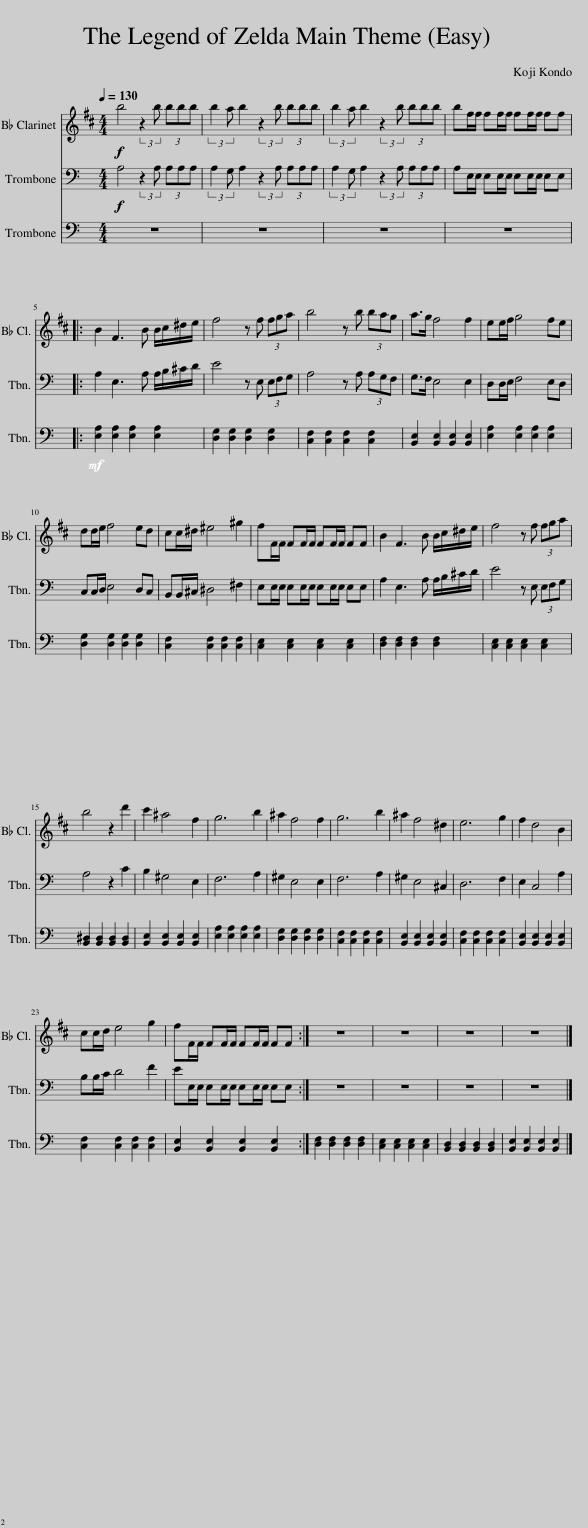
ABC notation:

X:1
%%score 1 2 3
L:1/8
Q:1/4=130
M:4/4
I:linebreak $
K:C
V:1 treble transpose=-2
V:2 bass
V:3 bass
V:1
[K:D]!f! b4 (3:2:2z2 b (3bbb | (3:2:2b2 a b2 (3:2:2z2 b (3bbb | (3:2:2b2 a b2 (3:2:2z2 b (3bbb | bf/f/ ff/f/ ff/f/ ff |:$ B2 F3 B B/c/^d/e/ | %5
 f4 z f (3fga | b4 z b (3bag | a>g f4 f2 | ee/f/ g4 fe |$ dd/e/ f4 ed | %10
 cc/^d/ ^e4 ^g2 | fF/F/ FF/F/ FF/F/ FF | B2 F3 B B/c/^d/e/ | f4 z f (3fga |$ b4 z2 d'2 | %15
 c'2 ^a4 f2 | g6 b2 | ^a2 f4 f2 | g6 b2 | ^a2 f4 ^d2 | %20
 e6 g2 | f2 d4 B2 |$ cc/d/ e4 g2 | fF/F/ FF/F/ FF/F/ FF :| z8 | %25
 z8 | z8 | z8 |] %28
V:2
!f! A,4 (3:2:2z2 A, (3A,A,A, | (3:2:2A,2 G, A,2 (3:2:2z2 A, (3A,A,A, | (3:2:2A,2 G, A,2 (3:2:2z2 A, (3A,A,A, | A,E,/E,/ E,E,/E,/ E,E,/E,/ E,E, |:$ A,2 E,3 A, A,/B,/^C/D/ | %5
 E4 z E, (3E,F,G, | A,4 z A, (3A,G,F, | G,>F, E,4 E,2 | D,D,/E,/ F,4 E,D, |$ C,C,/D,/ E,4 D,C, | %10
 B,,B,,/^C,/ ^D,4 ^F,2 | E,E,/E,/ E,E,/E,/ E,E,/E,/ E,E, | A,2 E,3 A, A,/B,/^C/D/ | E4 z E, (3E,F,G, |$ A,4 z2 C2 | %15
 B,2 ^G,4 E,2 | F,6 A,2 | ^G,2 E,4 E,2 | F,6 A,2 | ^G,2 E,4 ^C,2 | %20
 D,6 F,2 | E,2 C,4 A,2 |$ B,B,/C/ D4 F2 | EE,/E,/ E,E,/E,/ E,E,/E,/ E,E, :| z8 | %25
 z8 | z8 | z8 |] %28
V:3
 z8 | z8 | z8 | z8 |:$!mf! [E,A,]2 [E,A,]2 [E,A,]2 [E,A,]2 | %5
 [D,G,]2 [D,G,]2 [D,G,]2 [D,G,]2 | [C,F,]2 [C,F,]2 [C,F,]2 [C,F,]2 | [B,,E,]2 [B,,E,]2 [B,,E,]2 [B,,E,]2 | [E,A,]2 [E,A,]2 [E,A,]2 [E,A,]2 |$ [D,G,]2 [D,G,]2 [D,G,]2 [D,G,]2 | %10
 [C,F,]2 [C,F,]2 [C,F,]2 [C,F,]2 | [C,E,]2 [C,E,]2 [C,E,]2 [C,E,]2 | [D,F,]2 [D,F,]2 [D,F,]2 [D,F,]2 | [C,E,]2 [C,E,]2 [C,E,]2 [C,E,]2 |$ [B,,^D,]2 [B,,D,]2 [B,,D,]2 [B,,D,]2 | %15
 [B,,E,]2 [B,,E,]2 [B,,E,]2 [B,,E,]2 | [E,A,]2 [E,A,]2 [E,A,]2 [E,A,]2 | [D,G,]2 [D,G,]2 [D,G,]2 [D,G,]2 | [C,F,]2 [C,F,]2 [C,F,]2 [C,F,]2 | [B,,E,]2 [B,,E,]2 [B,,E,]2 [B,,E,]2 | %20
 [C,F,]2 [C,F,]2 [C,F,]2 [C,F,]2 | [B,,E,]2 [B,,E,]2 [B,,E,]2 [B,,E,]2 |$ [C,F,]2 [C,F,]2 [C,F,]2 [C,F,]2 | [B,,E,]2 [B,,E,]2 [B,,E,]2 [B,,E,]2 :| [D,F,]2 [D,F,]2 [D,F,]2 [D,F,]2 | %25
 [C,E,]2 [C,E,]2 [C,E,]2 [C,E,]2 | [B,,D,]2 [B,,D,]2 [B,,D,]2 [B,,D,]2 | [B,,E,]2 [B,,E,]2 [B,,E,]2 [B,,E,]2 |] %28
